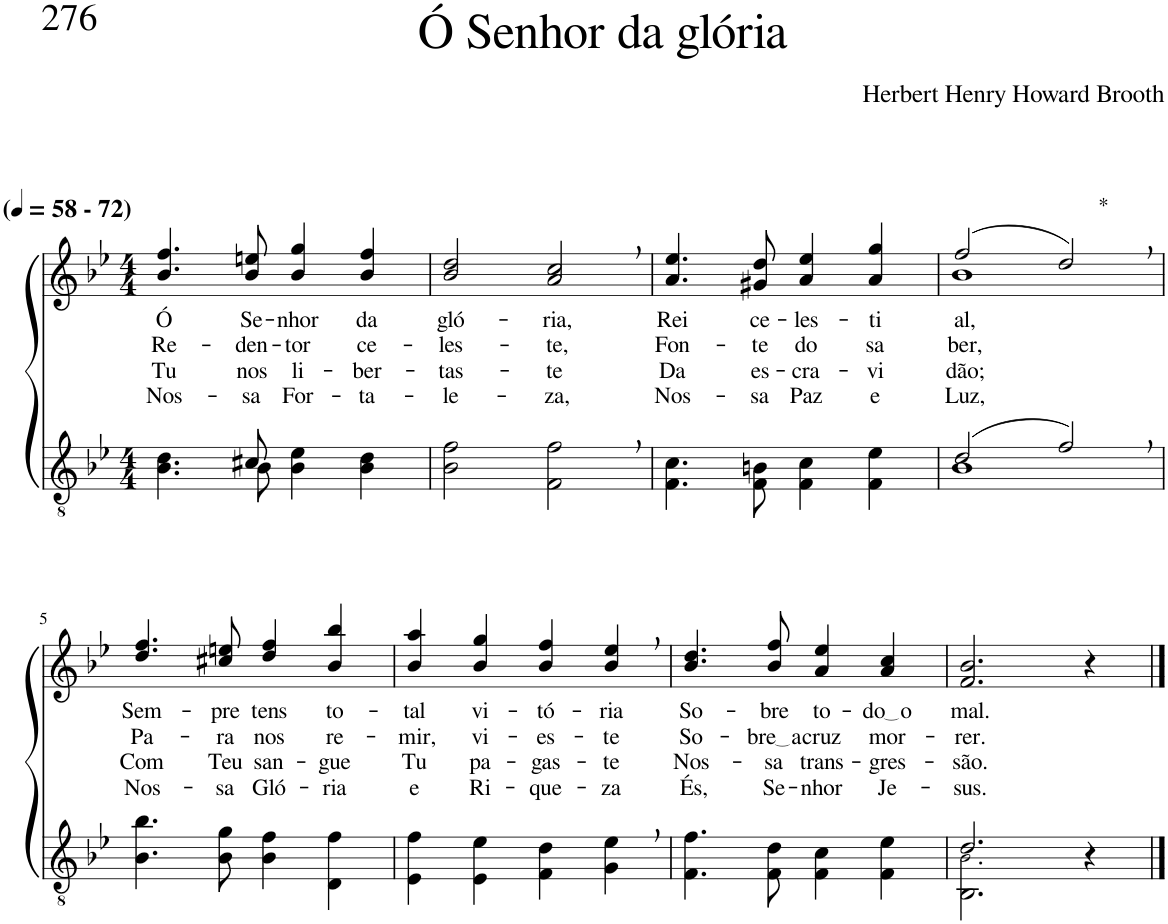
**kern	**kern	**text	**text	**text	**text
*part2	*part1	*part1	*part1	*part1	*part1
*staff2	*staff1	*staff1	*staff1	*staff1	*staff1
*I"Parte III e IV	*I"Parte I e II	*	*	*	*
*clefGv2	*clefG2	*	*	*	*
*Trd4c7	*Trd4c7	*	*	*	*
*k[b-e-]	*k[b-e-]	*	*	*	*
*M4/4	*M4/4	*	*	*	*
*MM58	*MM58	*	*	*	*
=1	=1	=1	=1	=1	=1
*^	*	*	*	*	*
!	!	!LO:TX:a:B:t=(	!	!	!	!
!	!	!LO:TX:a:B:t=- 72)	!	!	!	!
!	!	!	!LO:LY:b	!LO:LY:b	!LO:LY:b	!LO:LY:b
4.ryy	4.B-\ 4.d\	4.b-/ 4.ff/	Ó	Re-	Tu	Nos-
!	!	!	!LO:LY:b	!LO:LY:b	!LO:LY:b	!LO:LY:b
8c#X/	8B-\	8b-/ 8een/	Se-	-den-	nos	-sa
!	!	!	!LO:LY:b	!LO:LY:b	!LO:LY:b	!LO:LY:b
2ryy	4B-\ 4e-\	4b-/ 4gg/	-nhor	-tor	li-	For-
!	!	!	!LO:LY:b	!LO:LY:b	!LO:LY:b	!LO:LY:b
.	4B-\ 4d\	4b-/ 4ff/	da	ce-	-ber-	-ta-
=2	=2	=2	=2	=2	=2	=2
!	!	!	!LO:LY:b	!LO:LY:b	!LO:LY:b	!LO:LY:b
*v	*v	*	*	*	*	*
2B-\ 2f\	2b-/ 2dd/	gló-	-les-	-tas-	-le-
!	!	!LO:LY:b	!LO:LY:b	!LO:LY:b	!LO:LY:b
2F\, 2f\,	2a/, 2cc/,	-ria,	-te,	-te	-za,
=3	=3	=3	=3	=3	=3
!	!	!LO:LY:b	!LO:LY:b	!LO:LY:b	!LO:LY:b
4.F\ 4.c\	4.a/ 4.ee-/	Rei	Fon-	Da	Nos-
!	!	!LO:LY:b	!LO:LY:b	!LO:LY:b	!LO:LY:b
8F\ 8Bn\	8g#X/ 8dd/	ce-	-te	es-	-sa
!	!	!LO:LY:b	!LO:LY:b	!LO:LY:b	!LO:LY:b
4F\ 4c\	4a/ 4ee-/	-les-	do	-cra-	Paz
!	!	!LO:LY:b	!LO:LY:b	!LO:LY:b	!LO:LY:b
4F\ 4e-\	4a/ 4gg/	-ti-	sa-	-vi-	e
=4	=4	=4	=4	=4	=4
*^	*	*	*	*	*
!	!	!	!	!	!	!LO:LY:b
*	*	*^	*	*	*	*
!	!	!	!	!LO:LY:b	!LO:LY:b	!LO:LY:b	!
(2d/	1B-	(2ff/	1b-	-al,	-ber,	-dão;	Luz,
!	!	!LO:TX:a:t=*	!	!	!	!	!
2f,/)	.	2dd,/)	.	.	.	.	.
*v	*v	*	*	*	*	*	*
*	*v	*v	*	*	*	*
!!LO:LB:g=z
=5	=5	=5	=5	=5	=5
!	!	!LO:LY:b	!LO:LY:b	!LO:LY:b	!LO:LY:b
4.B-\ 4.b-\	4.dd/ 4.ff/	Sem-	Pa-	Com	Nos-
!	!	!LO:LY:b	!LO:LY:b	!LO:LY:b	!LO:LY:b
8B-\ 8g\	8cc#X/ 8een/	-pre	-ra	Teu	-sa
!	!	!LO:LY:b	!LO:LY:b	!LO:LY:b	!LO:LY:b
4B-\ 4f\	4dd/ 4ff/	tens	nos	san-	Gló-
!	!	!LO:LY:b	!LO:LY:b	!LO:LY:b	!LO:LY:b
4D\ 4f\	4b-/ 4bb-/	to-	re-	-gue	-ria
=6	=6	=6	=6	=6	=6
!	!	!LO:LY:b	!LO:LY:b	!LO:LY:b	!LO:LY:b
4E-\ 4f\	4b-/ 4aa/	-tal	-mir,	Tu	e
!	!	!LO:LY:b	!LO:LY:b	!LO:LY:b	!LO:LY:b
4E-\ 4e-\	4b-/ 4gg/	vi-	vi-	pa-	Ri-
!	!	!LO:LY:b	!LO:LY:b	!LO:LY:b	!LO:LY:b
4F\ 4d\	4b-/ 4ff/	-tó-	-es-	-gas-	-que-
!	!	!LO:LY:b	!LO:LY:b	!LO:LY:b	!LO:LY:b
4G\, 4e-\,	4b-/, 4ee-/,	-ria	-te	-te	-za
=7	=7	=7	=7	=7	=7
!	!	!LO:LY:b	!LO:LY:b	!LO:LY:b	!LO:LY:b
4.F\ 4.f\	4.b-/ 4.dd/	So-	So-	Nos-	És,
!	!	!LO:LY:b	!LO:LY:b	!LO:LY:b	!LO:LY:b
8F\ 8d\	8b-/ 8ff/	-bre	bre a	-sa	Se-
!	!	!LO:LY:b	!LO:LY:b	!LO:LY:b	!LO:LY:b
4F\ 4c\	4a/ 4ee-/	to-	cruz	trans-	-nhor
!	!	!LO:LY:b	!LO:LY:b	!LO:LY:b	!LO:LY:b
4F\ 4e-\	4a/ 4cc/	do o	mor-	-gres-	Je-
=8	=8	=8	=8	=8	=8
*^	*	*	*	*	*
!	!	!	!LO:LY:b	!LO:LY:b	!LO:LY:b	!LO:LY:b
2.d/	2.BB-\ 2.B-!\	2.f/ 2.b-/	mal.	-rer.	-são.	-sus.
4r	4ryy	4r	.	.	.	.
*v	*v	*	*	*	*	*
==	==	==	==	==	==
*-	*-	*-	*-	*-	*-
